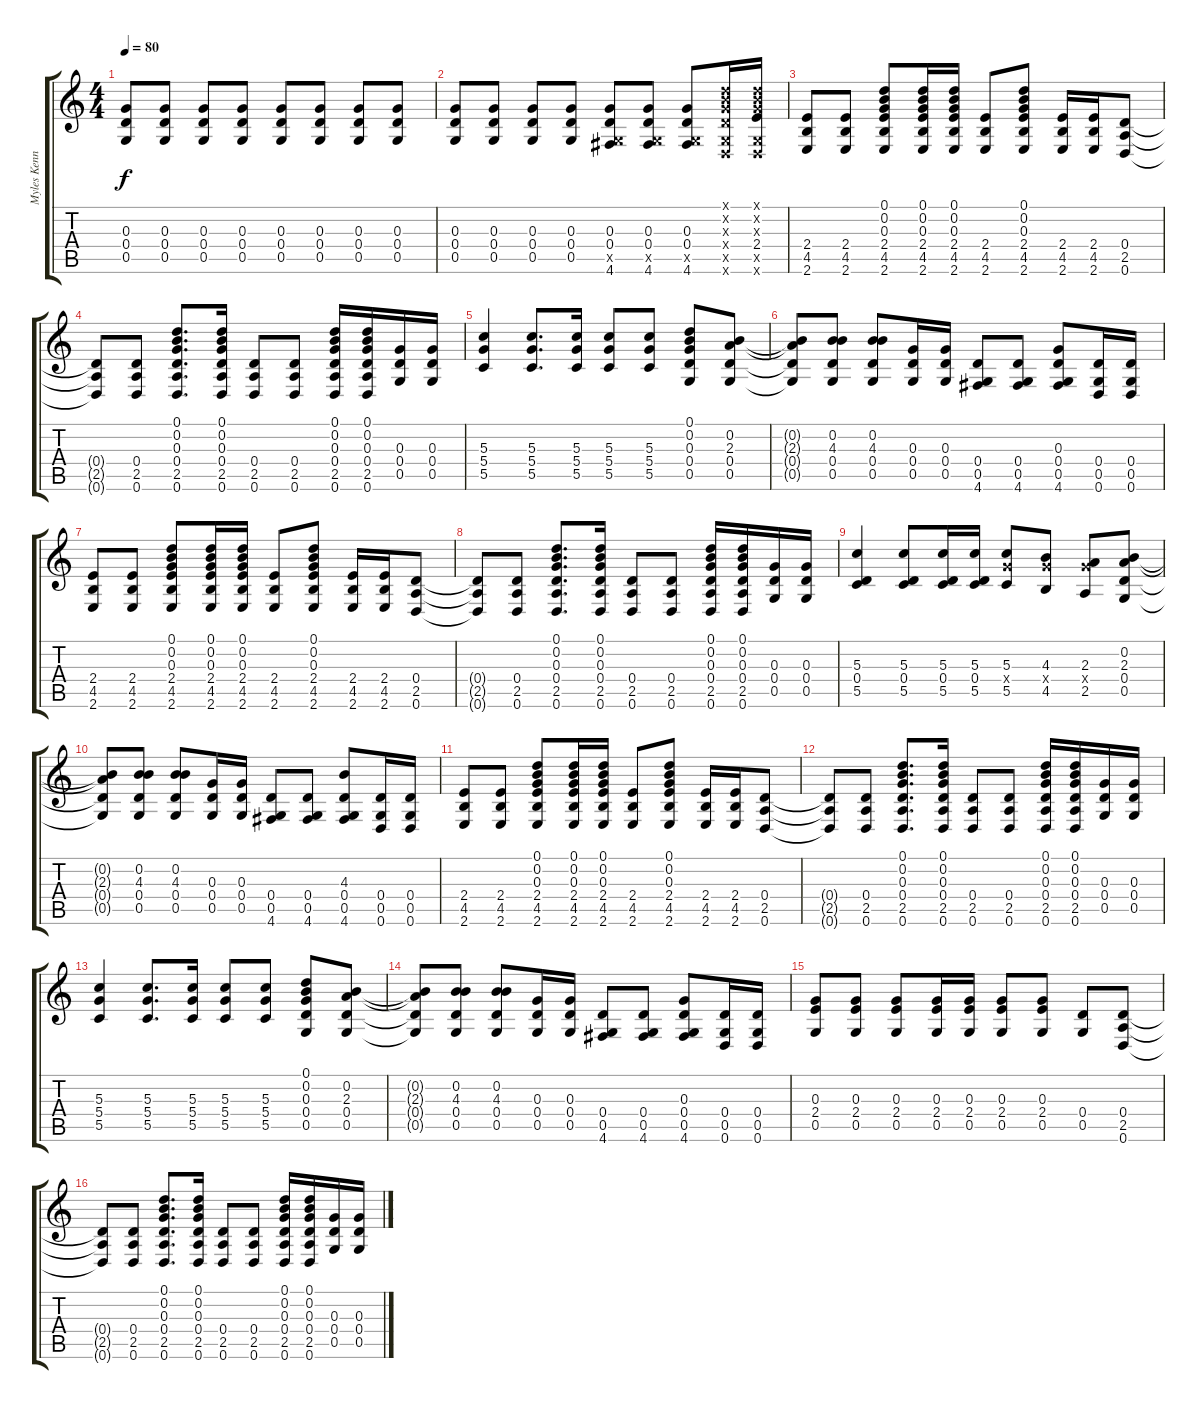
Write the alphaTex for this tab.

\track ("Myles Kennedy " "Myles Kenn") {instrument overdrivenguitar}
\staff {score tabs}
\tuning (D4 B3 G3 D3 G2 D2) {hide}
\ts (4 4)
\tempo 80
\clef g2
\ks c
(0.3 0.4 0.5).8{dy f} (0.3 0.4 0.5).8 (0.3 0.4 0.5).8 (0.3 0.4 0.5).8 (0.3 0.4 0.5).8 (0.3 0.4 0.5).8 (0.3 0.4 0.5).8 (0.3 0.4 0.5).8 |
(0.3 0.4 0.5).8 (0.3 0.4 0.5).8 (0.3 0.4 0.5).8 (0.3 0.4 0.5).8 (0.3 0.4 0.5{x} 4.6).8 (0.3 0.4 0.5{x} 4.6).8 (0.3 0.4 0.5{x} 4.6).8 (0.1{x} 0.2{x} 0.3{x} 0.4{x} 0.5{x} 0.6{x}).16 (0.1{x} 0.2{x} 0.3{x} 2.4 0.5{x} 0.6{x}).16 |
(2.4 4.5 2.6).8 (2.4 4.5 2.6).8 (0.1 0.2 0.3 2.4 4.5 2.6).8 (0.1 0.2 0.3 2.4 4.5 2.6).16 (0.1 0.2 0.3 2.4 4.5 2.6).16 (2.4 4.5 2.6).8 (0.1 0.2 0.3 2.4 4.5 2.6).8 (2.4 4.5 2.6).16 (2.4 4.5 2.6).16 (0.4 2.5 0.6).8 |
(0.4{t} 2.5{t} 0.6{t}).8 (0.4 2.5 0.6).8 (0.1 0.2 0.3 0.4 2.5 0.6).8{d} (0.1 0.2 0.3 0.4 2.5 0.6).16 (0.4 2.5 0.6).8 (0.4 2.5 0.6).8 (0.1 0.2 0.3 0.4 2.5 0.6).16 (0.1 0.2 0.3 0.4 2.5 0.6).16 (0.3 0.4 0.5).16 (0.3 0.4 0.5).16 |
(5.3 5.4 5.5).4 (5.3 5.4 5.5).8{d} (5.3 5.4 5.5).16 (5.3 5.4 5.5).8 (5.3 5.4 5.5).8 (0.1 0.2 0.3 0.4 0.5).8 (0.2 2.3 0.4 0.5).8 |
(0.2{t} 2.3{t} 0.4{t} 0.5{t}).8 (0.2 4.3 0.4 0.5).8 (0.2 4.3 0.4 0.5).8 (0.3 0.4 0.5).16 (0.3 0.4 0.5).16 (0.4 0.5 4.6).8 (0.4 0.5 4.6).8 (0.3 0.4 0.5 4.6).8 (0.4 0.5 0.6).16 (0.4 0.5 0.6).16 |
(2.4 4.5 2.6).8 (2.4 4.5 2.6).8 (0.1 0.2 0.3 2.4 4.5 2.6).8 (0.1 0.2 0.3 2.4 4.5 2.6).16 (0.1 0.2 0.3 2.4 4.5 2.6).16 (2.4 4.5 2.6).8 (0.1 0.2 0.3 2.4 4.5 2.6).8 (2.4 4.5 2.6).16 (2.4 4.5 2.6).16 (0.4 2.5 0.6).8 |
(0.4{t} 2.5{t} 0.6{t}).8 (0.4 2.5 0.6).8 (0.1 0.2 0.3 0.4 2.5 0.6).8{d} (0.1 0.2 0.3 0.4 2.5 0.6).16 (0.4 2.5 0.6).8 (0.4 2.5 0.6).8 (0.1 0.2 0.3 0.4 2.5 0.6).16 (0.1 0.2 0.3 0.4 2.5 0.6).16 (0.3 0.4 0.5).16 (0.3 0.4 0.5).16 |
(5.3 0.4 5.5).4 (5.3 0.4 5.5).8 (5.3 0.4 5.5).16 (5.3 0.4 5.5).16 (5.3 5.4{x} 5.5).8 (4.3 5.4{x} 4.5).8 (2.3 5.4{x} 2.5).8 (0.2 2.3 0.4 0.5).8 |
(0.2{t} 2.3{t} 0.4{t} 0.5{t}).8 (0.2 4.3 0.4 0.5).8 (0.2 4.3 0.4 0.5).8 (0.3 0.4 0.5).16 (0.3 0.4 0.5).16 (0.4 0.5 4.6).8 (0.4 0.5 4.6).8 (4.3 0.4 0.5 4.6).8 (0.4 0.5 0.6).16 (0.4 0.5 0.6).16 |
(2.4 4.5 2.6).8 (2.4 4.5 2.6).8 (0.1 0.2 0.3 2.4 4.5 2.6).8 (0.1 0.2 0.3 2.4 4.5 2.6).16 (0.1 0.2 0.3 2.4 4.5 2.6).16 (2.4 4.5 2.6).8 (0.1 0.2 0.3 2.4 4.5 2.6).8 (2.4 4.5 2.6).16 (2.4 4.5 2.6).16 (0.4 2.5 0.6).8 |
(0.4{t} 2.5{t} 0.6{t}).8 (0.4 2.5 0.6).8 (0.1 0.2 0.3 0.4 2.5 0.6).8{d} (0.1 0.2 0.3 0.4 2.5 0.6).16 (0.4 2.5 0.6).8 (0.4 2.5 0.6).8 (0.1 0.2 0.3 0.4 2.5 0.6).16 (0.1 0.2 0.3 0.4 2.5 0.6).16 (0.3 0.4 0.5).16 (0.3 0.4 0.5).16 |
(5.3 5.4 5.5).4 (5.3 5.4 5.5).8{d} (5.3 5.4 5.5).16 (5.3 5.4 5.5).8 (5.3 5.4 5.5).8 (0.1 0.2 0.3 0.4 0.5).8 (0.2 2.3 0.4 0.5).8 |
(0.2{t} 2.3{t} 0.4{t} 0.5{t}).8 (0.2 4.3 0.4 0.5).8 (0.2 4.3 0.4 0.5).8 (0.3 0.4 0.5).16 (0.3 0.4 0.5).16 (0.4 0.5 4.6).8 (0.4 0.5 4.6).8 (0.3 0.4 0.5 4.6).8 (0.4 0.5 0.6).16 (0.4 0.5 0.6).16 |
(0.3 2.4 0.5).8 (0.3 2.4 0.5).8 (0.3 2.4 0.5).8 (0.3 2.4 0.5).16 (0.3 2.4 0.5).16 (0.3 2.4 0.5).8 (0.3 2.4 0.5).8 (0.4 0.5).8 (0.4 2.5 0.6).8 |
(0.4{t} 2.5{t} 0.6{t}).8 (0.4 2.5 0.6).8 (0.1 0.2 0.3 0.4 2.5 0.6).8{d} (0.1 0.2 0.3 0.4 2.5 0.6).16 (0.4 2.5 0.6).8 (0.4 2.5 0.6).8 (0.1 0.2 0.3 0.4 2.5 0.6).16 (0.1 0.2 0.3 0.4 2.5 0.6).16 (0.3 0.4 0.5).16 (0.3 0.4 0.5).16
